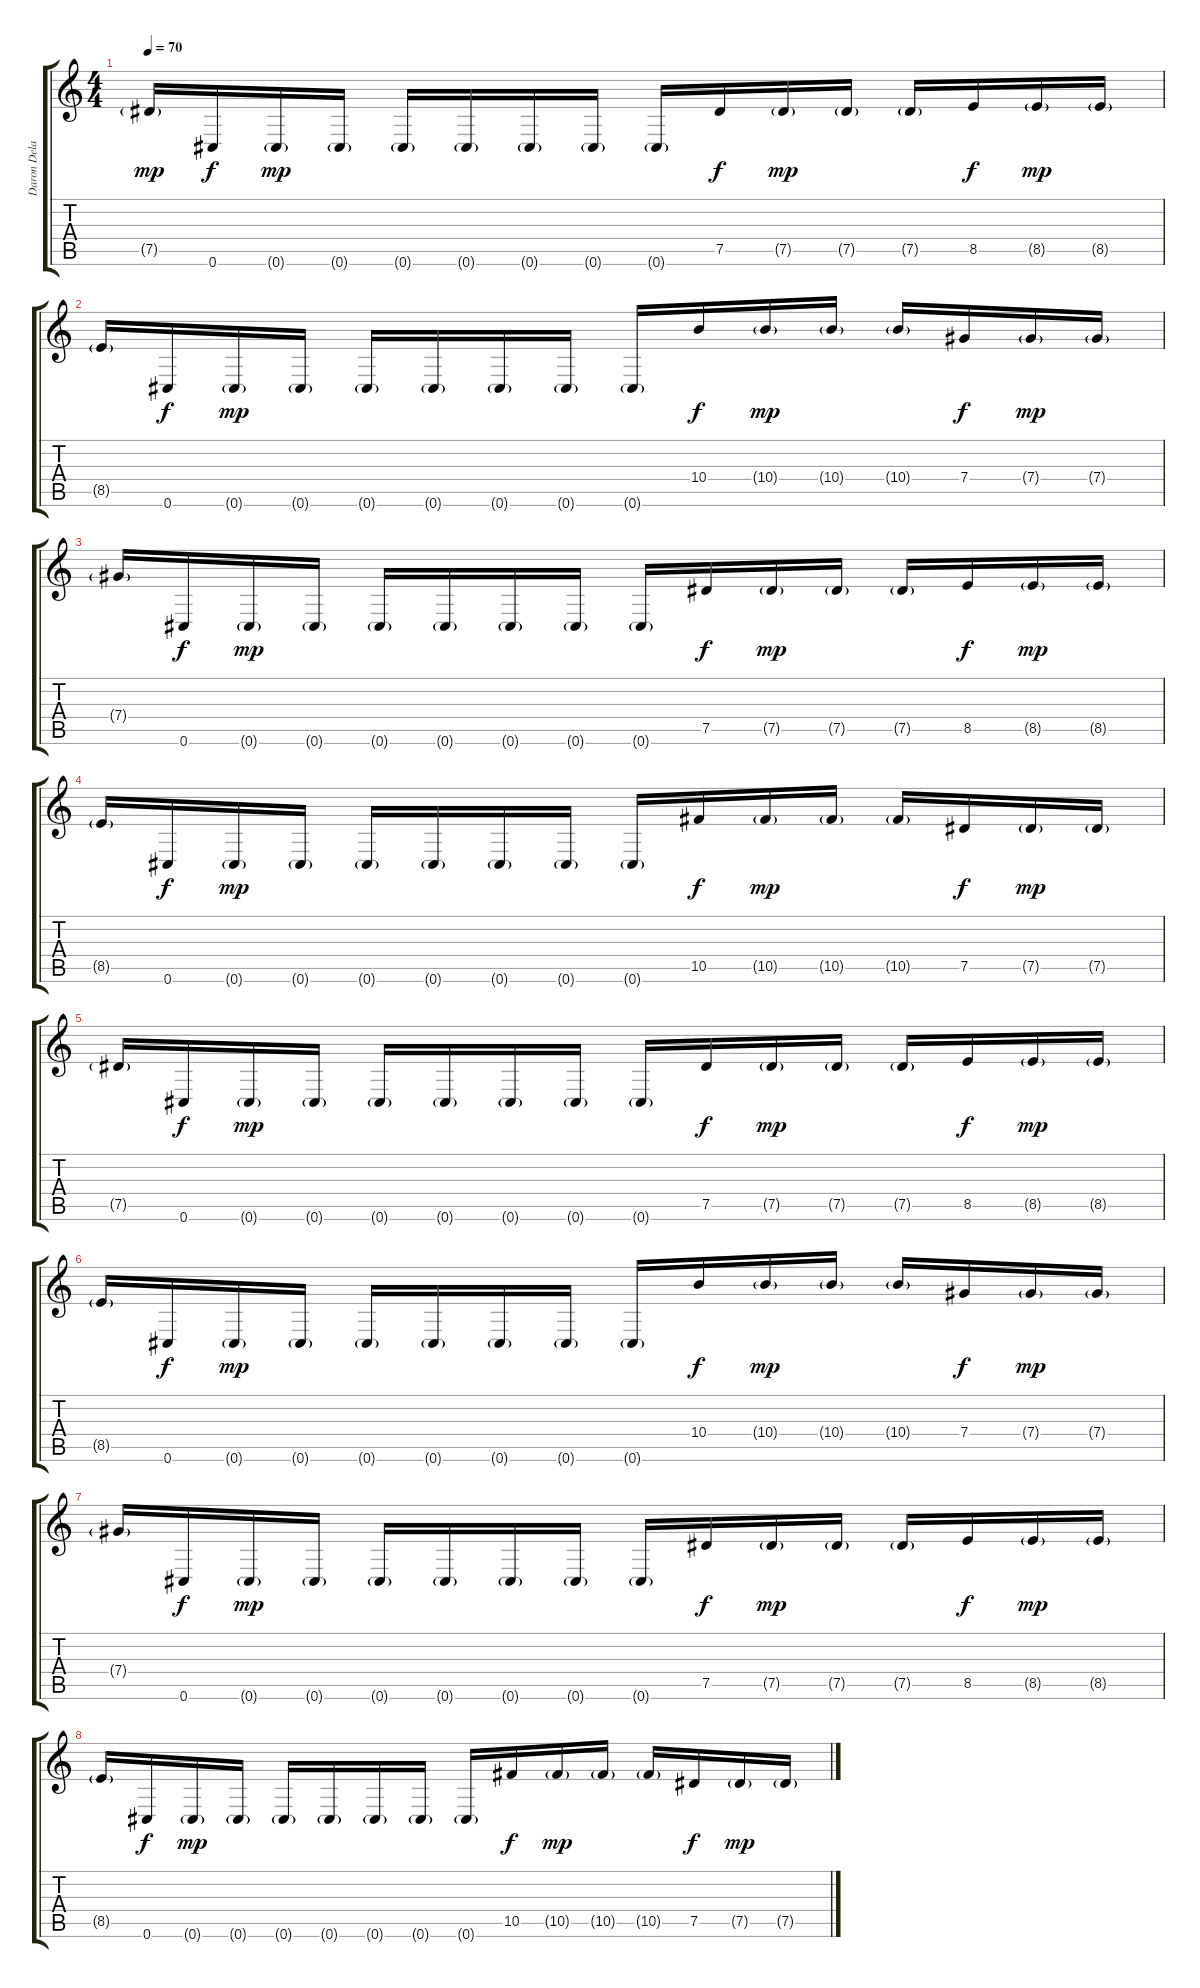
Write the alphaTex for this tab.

\track ("Daron Delay" "Daron Dela") {instrument electricguitarclean}
\staff {score tabs}
\tuning (Eb4 Bb3 Gb3 Db3 Ab2 Db2) {hide}
\ts (4 4)
\tempo 70
\clef g2
\ks c
7.5{g}.16{dy mp} 0.6.16{dy f} 0.6{g}.16{dy mp} 0.6{g}.16 0.6{g}.16 0.6{g}.16 0.6{g}.16 0.6{g}.16 0.6{g}.16 7.5.16{dy f} 7.5{g}.16{dy mp} 7.5{g}.16 7.5{g}.16 8.5.16{dy f} 8.5{g}.16{dy mp} 8.5{g}.16 |
8.5{g}.16 0.6.16{dy f} 0.6{g}.16{dy mp} 0.6{g}.16 0.6{g}.16 0.6{g}.16 0.6{g}.16 0.6{g}.16 0.6{g}.16 10.4.16{dy f} 10.4{g}.16{dy mp} 10.4{g}.16 10.4{g}.16 7.4.16{dy f} 7.4{g}.16{dy mp} 7.4{g}.16 |
7.4{g}.16 0.6.16{dy f} 0.6{g}.16{dy mp} 0.6{g}.16 0.6{g}.16 0.6{g}.16 0.6{g}.16 0.6{g}.16 0.6{g}.16 7.5.16{dy f} 7.5{g}.16{dy mp} 7.5{g}.16 7.5{g}.16 8.5.16{dy f} 8.5{g}.16{dy mp} 8.5{g}.16 |
8.5{g}.16 0.6.16{dy f} 0.6{g}.16{dy mp} 0.6{g}.16 0.6{g}.16 0.6{g}.16 0.6{g}.16 0.6{g}.16 0.6{g}.16 10.5.16{dy f} 10.5{g}.16{dy mp} 10.5{g}.16 10.5{g}.16 7.5.16{dy f} 7.5{g}.16{dy mp} 7.5{g}.16 |
7.5{g}.16 0.6.16{dy f} 0.6{g}.16{dy mp} 0.6{g}.16 0.6{g}.16 0.6{g}.16 0.6{g}.16 0.6{g}.16 0.6{g}.16 7.5.16{dy f} 7.5{g}.16{dy mp} 7.5{g}.16 7.5{g}.16 8.5.16{dy f} 8.5{g}.16{dy mp} 8.5{g}.16 |
8.5{g}.16 0.6.16{dy f} 0.6{g}.16{dy mp} 0.6{g}.16 0.6{g}.16 0.6{g}.16 0.6{g}.16 0.6{g}.16 0.6{g}.16 10.4.16{dy f} 10.4{g}.16{dy mp} 10.4{g}.16 10.4{g}.16 7.4.16{dy f} 7.4{g}.16{dy mp} 7.4{g}.16 |
7.4{g}.16 0.6.16{dy f} 0.6{g}.16{dy mp} 0.6{g}.16 0.6{g}.16 0.6{g}.16 0.6{g}.16 0.6{g}.16 0.6{g}.16 7.5.16{dy f} 7.5{g}.16{dy mp} 7.5{g}.16 7.5{g}.16 8.5.16{dy f} 8.5{g}.16{dy mp} 8.5{g}.16 |
8.5{g}.16 0.6.16{dy f} 0.6{g}.16{dy mp} 0.6{g}.16 0.6{g}.16 0.6{g}.16 0.6{g}.16 0.6{g}.16 0.6{g}.16 10.5.16{dy f} 10.5{g}.16{dy mp} 10.5{g}.16 10.5{g}.16 7.5.16{dy f} 7.5{g}.16{dy mp} 7.5{g}.16
